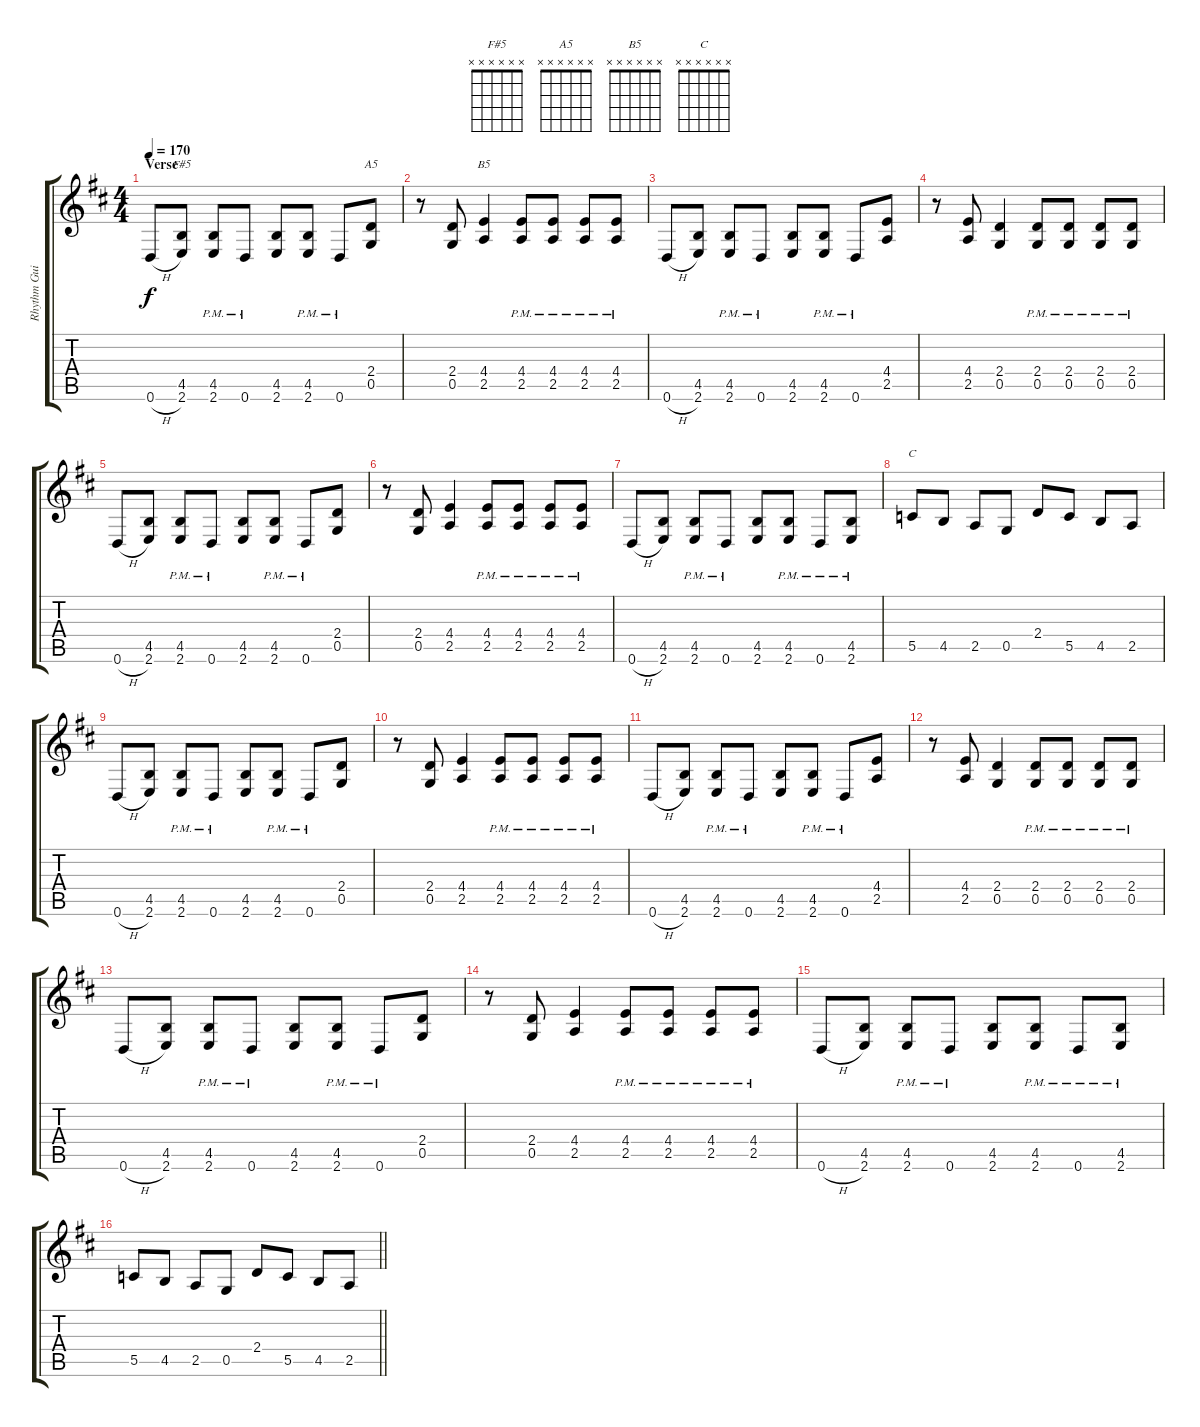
\track ("Rhythm Guitar 2" "Rhythm Gui") {instrument distortionguitar}
\staff {score tabs}
\tuning (D4 A3 F3 C3 G2 D2) {hide}
\chord ("F#5" x x x x x x)
\chord ("A5" x x x x x x)
\chord ("B5" x x x x x x)
\chord ("C" x x x x x x)
\ts (4 4)
\section ("" "Verse")
\tempo 170
\clef g2
\ks bminor
0.6{h}.8{dy f} (4.5 2.6).8{ch "F#5"} (4.5{pm} 2.6{pm}).8 0.6{pm}.8 (4.5 2.6).8 (4.5{pm} 2.6{pm}).8 0.6{pm}.8 (2.4 0.5).8{ch "A5"} |
r.8 (2.4 0.5).8 (4.4 2.5).4{ch "B5"} (4.4{pm} 2.5{pm}).8 (4.4{pm} 2.5{pm}).8 (4.4{pm} 2.5{pm}).8 (4.4{pm} 2.5{pm}).8 |
0.6{h}.8 (4.5 2.6).8 (4.5{pm} 2.6{pm}).8 0.6{pm}.8 (4.5 2.6).8 (4.5{pm} 2.6{pm}).8 0.6{pm}.8 (4.4 2.5).8 |
r.8 (4.4 2.5).8 (2.4 0.5).4 (2.4{pm} 0.5{pm}).8 (2.4{pm} 0.5{pm}).8 (2.4{pm} 0.5{pm}).8 (2.4{pm} 0.5{pm}).8 |
0.6{h}.8 (4.5 2.6).8 (4.5{pm} 2.6{pm}).8 0.6{pm}.8 (4.5 2.6).8 (4.5{pm} 2.6{pm}).8 0.6{pm}.8 (2.4 0.5).8 |
r.8 (2.4 0.5).8 (4.4 2.5).4 (4.4{pm} 2.5{pm}).8 (4.4{pm} 2.5{pm}).8 (4.4{pm} 2.5{pm}).8 (4.4{pm} 2.5{pm}).8 |
0.6{h}.8 (4.5 2.6).8 (4.5{pm} 2.6{pm}).8 0.6{pm}.8 (4.5 2.6).8 (4.5{pm} 2.6{pm}).8 0.6{pm}.8 (4.5{pm} 2.6{pm}).8 |
5.5.8{ch "C"} 4.5.8 2.5.8 0.5.8 2.4.8 5.5.8 4.5.8 2.5.8 |
0.6{h}.8 (4.5 2.6).8 (4.5{pm} 2.6{pm}).8 0.6{pm}.8 (4.5 2.6).8 (4.5{pm} 2.6{pm}).8 0.6{pm}.8 (2.4 0.5).8 |
r.8 (2.4 0.5).8 (4.4 2.5).4 (4.4{pm} 2.5{pm}).8 (4.4{pm} 2.5{pm}).8 (4.4{pm} 2.5{pm}).8 (4.4{pm} 2.5{pm}).8 |
0.6{h}.8 (4.5 2.6).8 (4.5{pm} 2.6{pm}).8 0.6{pm}.8 (4.5 2.6).8 (4.5{pm} 2.6{pm}).8 0.6{pm}.8 (4.4 2.5).8 |
r.8 (4.4 2.5).8 (2.4 0.5).4 (2.4{pm} 0.5{pm}).8 (2.4{pm} 0.5{pm}).8 (2.4{pm} 0.5{pm}).8 (2.4{pm} 0.5{pm}).8 |
0.6{h}.8 (4.5 2.6).8 (4.5{pm} 2.6{pm}).8 0.6{pm}.8 (4.5 2.6).8 (4.5{pm} 2.6{pm}).8 0.6{pm}.8 (2.4 0.5).8 |
r.8 (2.4 0.5).8 (4.4 2.5).4 (4.4{pm} 2.5{pm}).8 (4.4{pm} 2.5{pm}).8 (4.4{pm} 2.5{pm}).8 (4.4{pm} 2.5{pm}).8 |
0.6{h}.8 (4.5 2.6).8 (4.5{pm} 2.6{pm}).8 0.6{pm}.8 (4.5 2.6).8 (4.5{pm} 2.6{pm}).8 0.6{pm}.8 (4.5{pm} 2.6{pm}).8 |
\barLineRight lightlight
5.5.8 4.5.8 2.5.8 0.5.8 2.4.8 5.5.8 4.5.8 2.5.8
